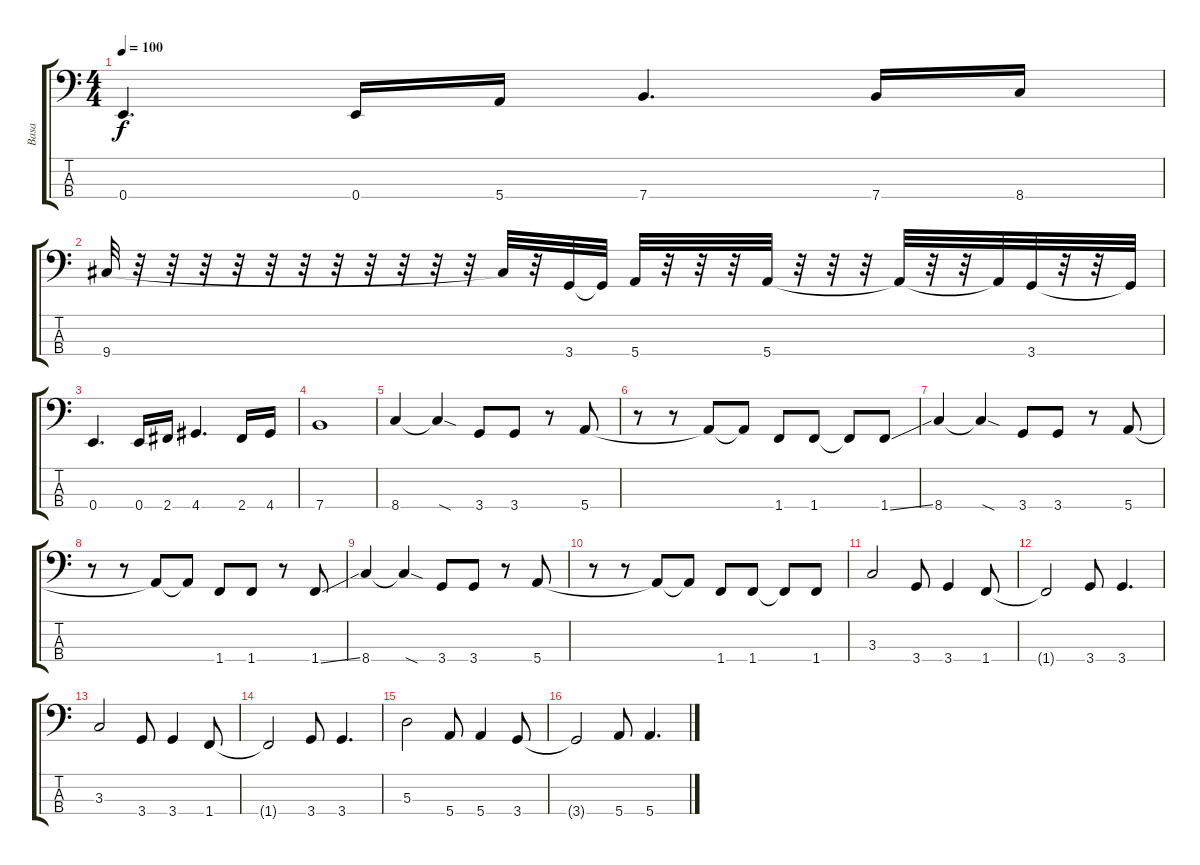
\track ("Basa" "Basa") {instrument electricbassfinger}
\staff {score tabs}
\tuning (G2 D2 A1 E1) {hide}
\ts (4 4)
\tempo 100
\clef f4
\ks c
0.4.4{d dy f} 0.4.16 5.4.16 7.4.4{d} 7.4.16 8.4.16 |
9.4.32 r.32 r.32 r.32 r.32 r.32 r.32 r.32 r.32 r.32 r.32 r.32 9.4{t}.32 r.32 3.4.32 3.4{t}.32 5.4.32 r.32 r.32 r.32 5.4.32 r.32 r.32 r.32 5.4{t}.32 r.32 r.32 5.4{t}.32 3.4.32 r.32 r.32 3.4{t}.32 |
0.4.4{d} 0.4.16 2.4.16 4.4.4{d} 2.4.16 4.4.16 |
7.4.1 |
8.4.4 8.4{sod t}.4 3.4.8 3.4.8 r.8 5.4.8 |
r.8 r.8 5.4{t}.8 5.4{t}.8 1.4.8 1.4.8 1.4{t}.8 1.4{ss}.8 |
8.4.4 8.4{sod t}.4 3.4.8 3.4.8 r.8 5.4.8 |
r.8 r.8 5.4{t}.8 5.4{t}.8 1.4.8 1.4.8 r.8 1.4{ss}.8 |
8.4.4 8.4{sod t}.4 3.4.8 3.4.8 r.8 5.4.8 |
r.8 r.8 5.4{t}.8 5.4{t}.8 1.4.8 1.4.8 1.4{t}.8 1.4.8 |
3.3.2 3.4.8 3.4.4 1.4.8 |
1.4{t}.2 3.4.8 3.4.4{d} |
3.3.2 3.4.8 3.4.4 1.4.8 |
1.4{t}.2 3.4.8 3.4.4{d} |
5.3.2 5.4.8 5.4.4 3.4.8 |
3.4{t}.2 5.4.8 5.4.4{d}
